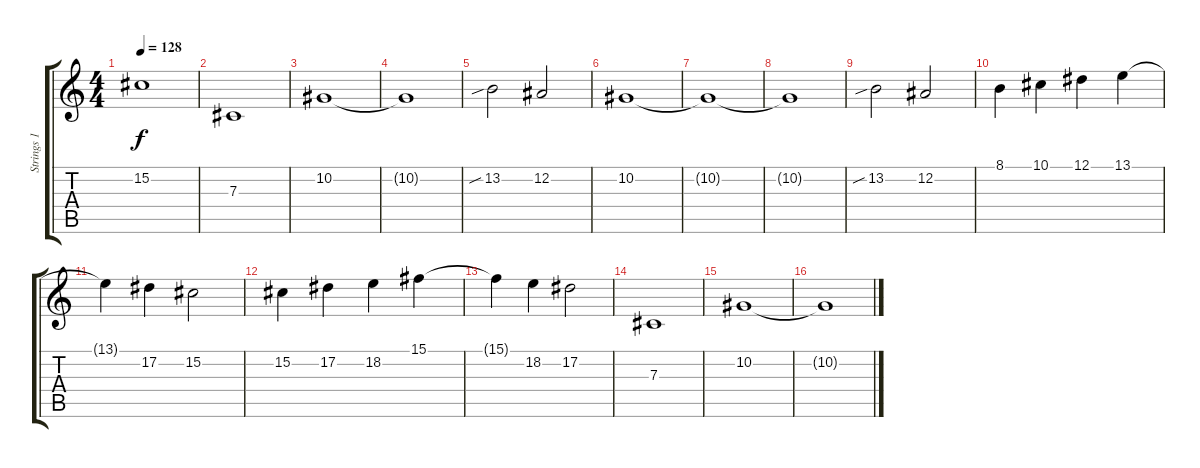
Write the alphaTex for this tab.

\track ("Strings 1" "Strings 1") {instrument stringensemble1}
\staff {score tabs}
\tuning (Eb4 Bb3 Gb3 Db3 Ab2 Eb2) {hide}
\ts (4 4)
\tempo 128
\clef g2
\ks c
15.2.1{dy f} |
7.3.1{volume 13 balance 2} |
10.2.1 |
10.2{t}.1 |
13.2{sib}.2 12.2.2 |
10.2.1 |
10.2{t}.1 |
10.2{t}.1 |
13.2{sib}.2 12.2.2 |
8.1.4 10.1.4 12.1.4 13.1.4 |
13.1{t}.4 17.2.4 15.2.2 |
15.2.4 17.2.4 18.2.4 15.1.4 |
15.1{t}.4 18.2.4 17.2.2 |
7.3.1 |
10.2.1 |
10.2{t}.1
